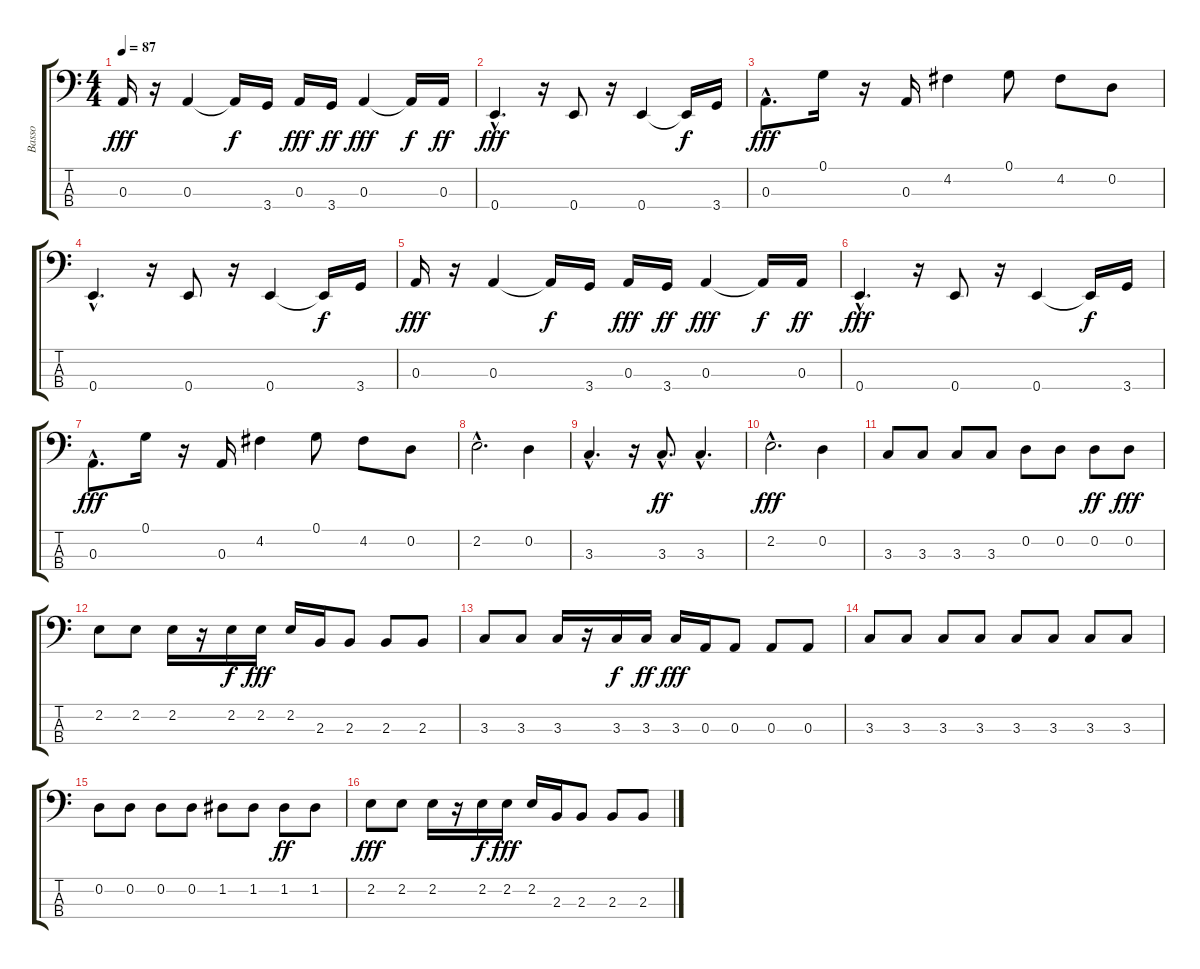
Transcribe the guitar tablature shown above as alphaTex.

\track ("Basso" "Basso") {instrument fretlessbass}
\staff {score tabs}
\tuning (G2 D2 A1 E1) {hide}
\ts (4 4)
\tempo 87
\clef f4
\ks c
0.3.16{dy fff} r.16 0.3.4 0.3{t}.16{dy f} 3.4.16 0.3.16{dy fff} 3.4.16{dy ff} 0.3.4{dy fff} 0.3{t}.16{dy f} 0.3.16{dy ff} |
0.4{hac}.4{d dy fff} r.16 0.4.8 r.16 0.4.4 0.4{t}.16{dy f} 3.4.16 |
0.3{hac}.8{d dy fff} 0.1.16 r.16 0.3.16 4.2.4 0.1.8 4.2.8 0.2.8 |
0.4{hac}.4{d} r.16 0.4.8 r.16 0.4.4 0.4{t}.16{dy f} 3.4.16 |
0.3.16{dy fff} r.16 0.3.4 0.3{t}.16{dy f} 3.4.16 0.3.16{dy fff} 3.4.16{dy ff} 0.3.4{dy fff} 0.3{t}.16{dy f} 0.3.16{dy ff} |
0.4{hac}.4{d dy fff} r.16 0.4.8 r.16 0.4.4 0.4{t}.16{dy f} 3.4.16 |
0.3{hac}.8{d dy fff} 0.1.16 r.16 0.3.16 4.2.4 0.1.8 4.2.8 0.2.8 |
2.2{hac}.2{d} 0.2.4 |
3.3{hac}.4{d} r.16 3.3{hac}.8{d dy ff} 3.3{hac}.4{d} |
2.2{hac}.2{d dy fff} 0.2.4 |
3.3.8 3.3.8 3.3.8 3.3.8 0.2.8 0.2.8 0.2.8{dy ff} 0.2.8{dy fff} |
2.2.8 2.2.8 2.2.16 r.16 2.2.16{dy f} 2.2.16{dy fff} 2.2.16 2.3.16 2.3.8 2.3.8 2.3.8 |
3.3.8 3.3.8 3.3.16 r.16 3.3.16{dy f} 3.3.16{dy ff} 3.3.16{dy fff} 0.3.16 0.3.8 0.3.8 0.3.8 |
3.3.8 3.3.8 3.3.8 3.3.8 3.3.8 3.3.8 3.3.8 3.3.8 |
0.2.8 0.2.8 0.2.8 0.2.8 1.2.8 1.2.8 1.2.8{dy ff} 1.2.8 |
2.2.8{dy fff} 2.2.8 2.2.16 r.16 2.2.16{dy f} 2.2.16{dy fff} 2.2.16 2.3.16 2.3.8 2.3.8 2.3.8
